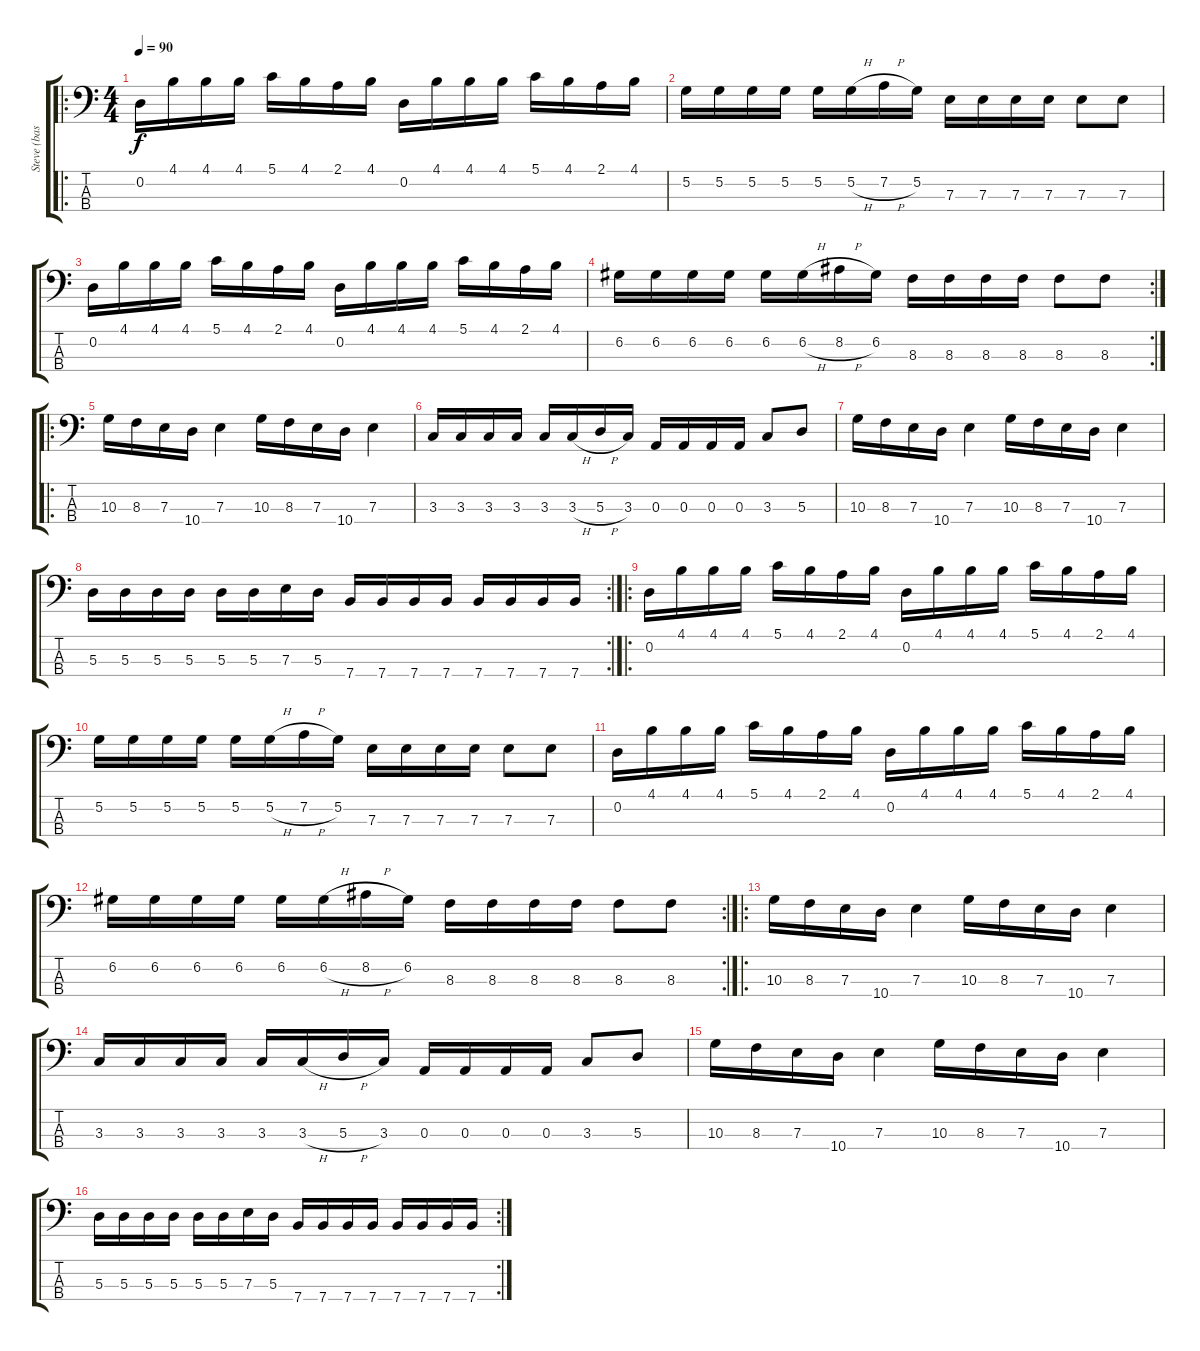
\track ("Steve (bass)" "Steve (bas") {instrument electricbassfinger}
\staff {score tabs}
\tuning (G2 D2 A1 E1) {hide}
\ro
\ts (4 4)
\tempo 90
\clef f4
\ks c
0.2.16{dy f} 4.1.16 4.1.16 4.1.16 5.1.16 4.1.16 2.1.16 4.1.16 0.2.16 4.1.16 4.1.16 4.1.16 5.1.16 4.1.16 2.1.16 4.1.16 |
5.2.16 5.2.16 5.2.16 5.2.16 5.2.16 5.2{h}.16 7.2{h}.16 5.2.16 7.3.16 7.3.16 7.3.16 7.3.16 7.3.8 7.3.8 |
0.2.16 4.1.16 4.1.16 4.1.16 5.1.16 4.1.16 2.1.16 4.1.16 0.2.16 4.1.16 4.1.16 4.1.16 5.1.16 4.1.16 2.1.16 4.1.16 |
\rc 2
6.2.16 6.2.16 6.2.16 6.2.16 6.2.16 6.2{h}.16 8.2{h}.16 6.2.16 8.3.16 8.3.16 8.3.16 8.3.16 8.3.8 8.3.8 |
\ro
10.3.16 8.3.16 7.3.16 10.4.16 7.3.4 10.3.16 8.3.16 7.3.16 10.4.16 7.3.4 |
3.3.16 3.3.16 3.3.16 3.3.16 3.3.16 3.3{h}.16 5.3{h}.16 3.3.16 0.3.16 0.3.16 0.3.16 0.3.16 3.3.8 5.3.8 |
10.3.16 8.3.16 7.3.16 10.4.16 7.3.4 10.3.16 8.3.16 7.3.16 10.4.16 7.3.4 |
\rc 2
5.3.16 5.3.16 5.3.16 5.3.16 5.3.16 5.3.16 7.3.16 5.3.16 7.4.16 7.4.16 7.4.16 7.4.16 7.4.16 7.4.16 7.4.16 7.4.16 |
\ro
0.2.16 4.1.16 4.1.16 4.1.16 5.1.16 4.1.16 2.1.16 4.1.16 0.2.16 4.1.16 4.1.16 4.1.16 5.1.16 4.1.16 2.1.16 4.1.16 |
5.2.16 5.2.16 5.2.16 5.2.16 5.2.16 5.2{h}.16 7.2{h}.16 5.2.16 7.3.16 7.3.16 7.3.16 7.3.16 7.3.8 7.3.8 |
0.2.16 4.1.16 4.1.16 4.1.16 5.1.16 4.1.16 2.1.16 4.1.16 0.2.16 4.1.16 4.1.16 4.1.16 5.1.16 4.1.16 2.1.16 4.1.16 |
\rc 2
6.2.16 6.2.16 6.2.16 6.2.16 6.2.16 6.2{h}.16 8.2{h}.16 6.2.16 8.3.16 8.3.16 8.3.16 8.3.16 8.3.8 8.3.8 |
\ro
10.3.16 8.3.16 7.3.16 10.4.16 7.3.4 10.3.16 8.3.16 7.3.16 10.4.16 7.3.4 |
3.3.16 3.3.16 3.3.16 3.3.16 3.3.16 3.3{h}.16 5.3{h}.16 3.3.16 0.3.16 0.3.16 0.3.16 0.3.16 3.3.8 5.3.8 |
10.3.16 8.3.16 7.3.16 10.4.16 7.3.4 10.3.16 8.3.16 7.3.16 10.4.16 7.3.4 |
\rc 2
5.3.16 5.3.16 5.3.16 5.3.16 5.3.16 5.3.16 7.3.16 5.3.16 7.4.16 7.4.16 7.4.16 7.4.16 7.4.16 7.4.16 7.4.16 7.4.16
